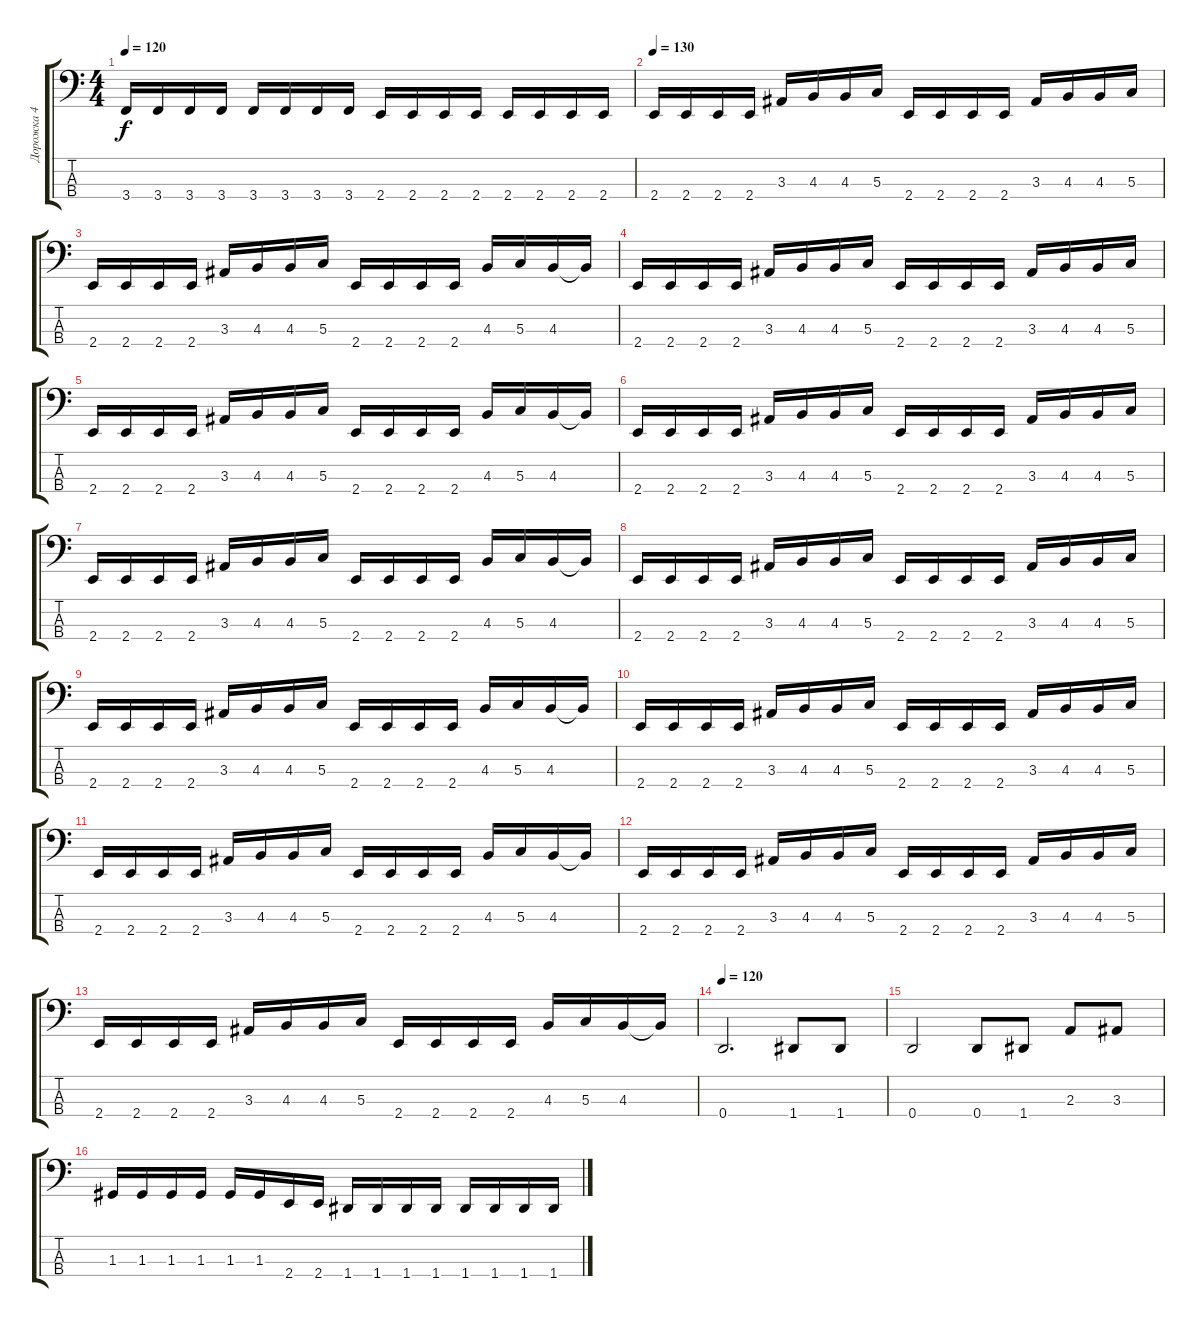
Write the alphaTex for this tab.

\track ("Дорожка 4" "Дорожка 4") {instrument electricbassfinger}
\staff {score tabs}
\tuning (F2 C2 G1 D1) {hide}
\ts (4 4)
\tempo 120
\clef f4
\ks c
3.4.16{dy f} 3.4.16 3.4.16 3.4.16 3.4.16 3.4.16 3.4.16 3.4.16 2.4.16 2.4.16 2.4.16 2.4.16 2.4.16 2.4.16 2.4.16 2.4.16 |
\tempo 130
2.4.16 2.4.16 2.4.16 2.4.16 3.3.16 4.3.16 4.3.16 5.3.16 2.4.16 2.4.16 2.4.16 2.4.16 3.3.16 4.3.16 4.3.16 5.3.16 |
2.4.16 2.4.16 2.4.16 2.4.16 3.3.16 4.3.16 4.3.16 5.3.16 2.4.16 2.4.16 2.4.16 2.4.16 4.3.16 5.3.16 4.3.16 4.3{t}.16 |
2.4.16 2.4.16 2.4.16 2.4.16 3.3.16 4.3.16 4.3.16 5.3.16 2.4.16 2.4.16 2.4.16 2.4.16 3.3.16 4.3.16 4.3.16 5.3.16 |
2.4.16 2.4.16 2.4.16 2.4.16 3.3.16 4.3.16 4.3.16 5.3.16 2.4.16 2.4.16 2.4.16 2.4.16 4.3.16 5.3.16 4.3.16 4.3{t}.16 |
2.4.16 2.4.16 2.4.16 2.4.16 3.3.16 4.3.16 4.3.16 5.3.16 2.4.16 2.4.16 2.4.16 2.4.16 3.3.16 4.3.16 4.3.16 5.3.16 |
2.4.16 2.4.16 2.4.16 2.4.16 3.3.16 4.3.16 4.3.16 5.3.16 2.4.16 2.4.16 2.4.16 2.4.16 4.3.16 5.3.16 4.3.16 4.3{t}.16 |
2.4.16 2.4.16 2.4.16 2.4.16 3.3.16 4.3.16 4.3.16 5.3.16 2.4.16 2.4.16 2.4.16 2.4.16 3.3.16 4.3.16 4.3.16 5.3.16 |
2.4.16 2.4.16 2.4.16 2.4.16 3.3.16 4.3.16 4.3.16 5.3.16 2.4.16 2.4.16 2.4.16 2.4.16 4.3.16 5.3.16 4.3.16 4.3{t}.16 |
2.4.16 2.4.16 2.4.16 2.4.16 3.3.16 4.3.16 4.3.16 5.3.16 2.4.16 2.4.16 2.4.16 2.4.16 3.3.16 4.3.16 4.3.16 5.3.16 |
2.4.16 2.4.16 2.4.16 2.4.16 3.3.16 4.3.16 4.3.16 5.3.16 2.4.16 2.4.16 2.4.16 2.4.16 4.3.16 5.3.16 4.3.16 4.3{t}.16 |
2.4.16 2.4.16 2.4.16 2.4.16 3.3.16 4.3.16 4.3.16 5.3.16 2.4.16 2.4.16 2.4.16 2.4.16 3.3.16 4.3.16 4.3.16 5.3.16 |
2.4.16 2.4.16 2.4.16 2.4.16 3.3.16 4.3.16 4.3.16 5.3.16 2.4.16 2.4.16 2.4.16 2.4.16 4.3.16 5.3.16 4.3.16 4.3{t}.16 |
\tempo 120
0.4.2{d} 1.4.8 1.4.8 |
0.4.2 0.4.8 1.4.8 2.3.8 3.3.8 |
1.3.16 1.3.16 1.3.16 1.3.16 1.3.16 1.3.16 2.4.16 2.4.16 1.4.16 1.4.16 1.4.16 1.4.16 1.4.16 1.4.16 1.4.16 1.4.16
